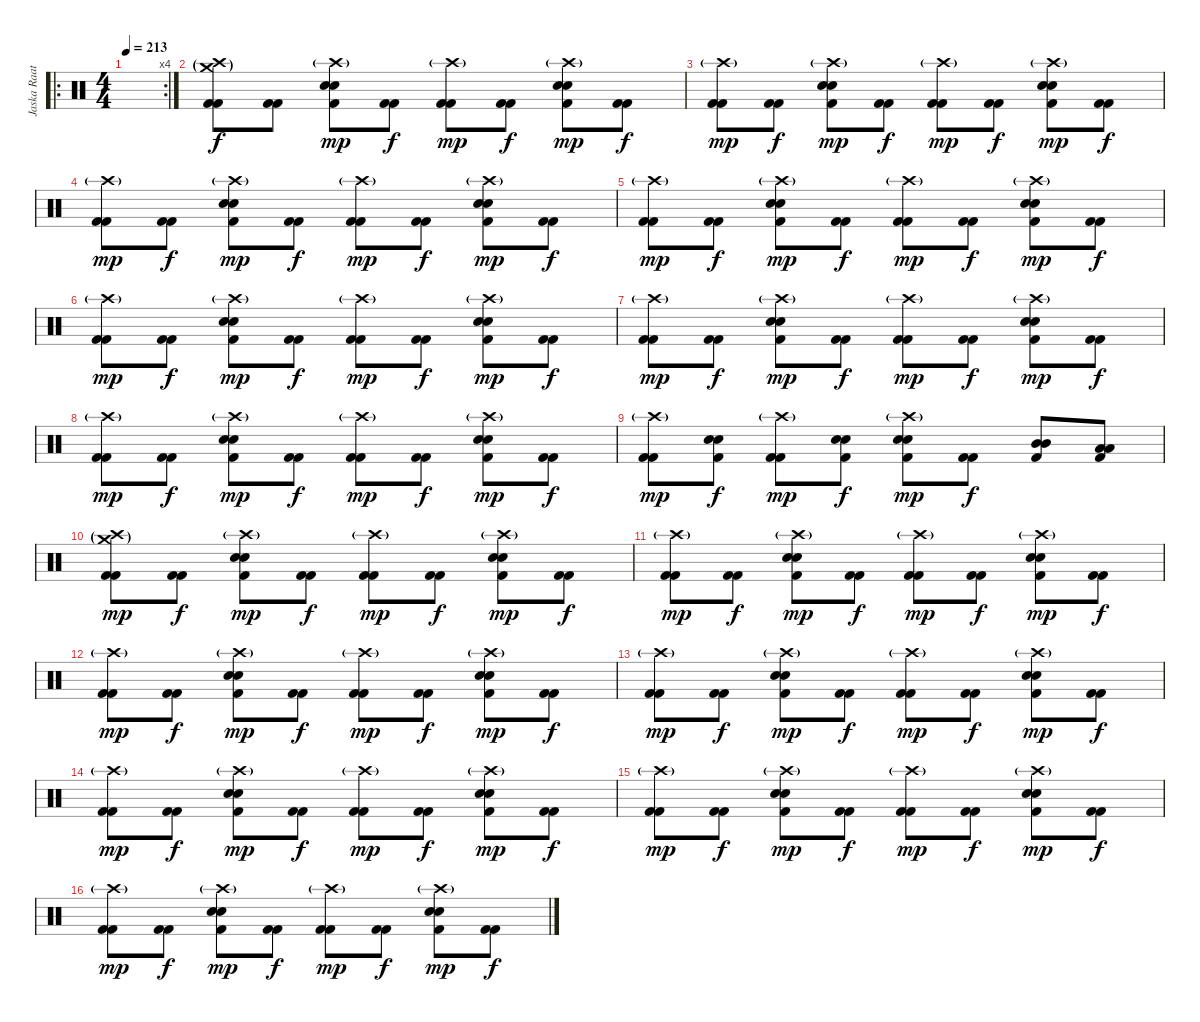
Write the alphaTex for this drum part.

\track ("Jaska Raatikainen" "Jaska Raat") {instrument percussion}
\staff {score}
\articulation defaults
\ro
\rc 4
\ts (4 4)
\tempo 213
\clef neutral
\ks c
|
("Crash high (hit)"{g} "Crash medium (hit)"{g} "Kick (hit) 2" "Kick (hit) 2").8 ("Kick (hit) 2" "Kick (hit) 2").8{dy f} ("Crash high (hit)"{g} "Electric Snare (hit)" "Electric Snare (hit)" "Kick (hit) 2").8{dy mp} ("Kick (hit) 2" "Kick (hit) 2").8{dy f} ("Crash high (hit)"{g} "Kick (hit) 2" "Kick (hit) 2").8{dy mp} ("Kick (hit) 2" "Kick (hit) 2").8{dy f} ("Crash high (hit)"{g} "Electric Snare (hit)" "Electric Snare (hit)" "Kick (hit) 2").8{dy mp} ("Kick (hit) 2" "Kick (hit) 2").8{dy f} |
("Crash high (hit)"{g} "Kick (hit) 2" "Kick (hit) 2").8{dy mp} ("Kick (hit) 2" "Kick (hit) 2").8{dy f} ("Crash high (hit)"{g} "Electric Snare (hit)" "Electric Snare (hit)" "Kick (hit) 2").8{dy mp} ("Kick (hit) 2" "Kick (hit) 2").8{dy f} ("Crash high (hit)"{g} "Kick (hit) 2" "Kick (hit) 2").8{dy mp} ("Kick (hit) 2" "Kick (hit) 2").8{dy f} ("Crash high (hit)"{g} "Electric Snare (hit)" "Electric Snare (hit)" "Kick (hit) 2").8{dy mp} ("Kick (hit) 2" "Kick (hit) 2").8{dy f} |
("Crash high (hit)"{g} "Kick (hit) 2" "Kick (hit) 2").8{dy mp} ("Kick (hit) 2" "Kick (hit) 2").8{dy f} ("Crash high (hit)"{g} "Electric Snare (hit)" "Electric Snare (hit)" "Kick (hit) 2").8{dy mp} ("Kick (hit) 2" "Kick (hit) 2").8{dy f} ("Crash high (hit)"{g} "Kick (hit) 2" "Kick (hit) 2").8{dy mp} ("Kick (hit) 2" "Kick (hit) 2").8{dy f} ("Crash high (hit)"{g} "Electric Snare (hit)" "Electric Snare (hit)" "Kick (hit) 2").8{dy mp} ("Kick (hit) 2" "Kick (hit) 2").8{dy f} |
("Crash high (hit)"{g} "Kick (hit) 2" "Kick (hit) 2").8{dy mp} ("Kick (hit) 2" "Kick (hit) 2").8{dy f} ("Crash high (hit)"{g} "Electric Snare (hit)" "Electric Snare (hit)" "Kick (hit) 2").8{dy mp} ("Kick (hit) 2" "Kick (hit) 2").8{dy f} ("Crash high (hit)"{g} "Kick (hit) 2" "Kick (hit) 2").8{dy mp} ("Kick (hit) 2" "Kick (hit) 2").8{dy f} ("Crash high (hit)"{g} "Electric Snare (hit)" "Electric Snare (hit)" "Kick (hit) 2").8{dy mp} ("Kick (hit) 2" "Kick (hit) 2").8{dy f} |
("Crash high (hit)"{g} "Kick (hit) 2" "Kick (hit) 2").8{dy mp} ("Kick (hit) 2" "Kick (hit) 2").8{dy f} ("Crash high (hit)"{g} "Electric Snare (hit)" "Electric Snare (hit)" "Kick (hit) 2").8{dy mp} ("Kick (hit) 2" "Kick (hit) 2").8{dy f} ("Crash high (hit)"{g} "Kick (hit) 2" "Kick (hit) 2").8{dy mp} ("Kick (hit) 2" "Kick (hit) 2").8{dy f} ("Crash high (hit)"{g} "Electric Snare (hit)" "Electric Snare (hit)" "Kick (hit) 2").8{dy mp} ("Kick (hit) 2" "Kick (hit) 2").8{dy f} |
("Crash high (hit)"{g} "Kick (hit) 2" "Kick (hit) 2").8{dy mp} ("Kick (hit) 2" "Kick (hit) 2").8{dy f} ("Crash high (hit)"{g} "Electric Snare (hit)" "Electric Snare (hit)" "Kick (hit) 2").8{dy mp} ("Kick (hit) 2" "Kick (hit) 2").8{dy f} ("Crash high (hit)"{g} "Kick (hit) 2" "Kick (hit) 2").8{dy mp} ("Kick (hit) 2" "Kick (hit) 2").8{dy f} ("Crash high (hit)"{g} "Electric Snare (hit)" "Electric Snare (hit)" "Kick (hit) 2").8{dy mp} ("Kick (hit) 2" "Kick (hit) 2").8{dy f} |
("Crash high (hit)"{g} "Kick (hit) 2" "Kick (hit) 2").8{dy mp} ("Kick (hit) 2" "Kick (hit) 2").8{dy f} ("Crash high (hit)"{g} "Electric Snare (hit)" "Electric Snare (hit)" "Kick (hit) 2").8{dy mp} ("Kick (hit) 2" "Kick (hit) 2").8{dy f} ("Crash high (hit)"{g} "Kick (hit) 2" "Kick (hit) 2").8{dy mp} ("Kick (hit) 2" "Kick (hit) 2").8{dy f} ("Crash high (hit)"{g} "Electric Snare (hit)" "Electric Snare (hit)" "Kick (hit) 2").8{dy mp} ("Kick (hit) 2" "Kick (hit) 2").8{dy f} |
("Crash high (hit)"{g} "Kick (hit) 2" "Kick (hit) 2").8{dy mp} ("Electric Snare (hit)" "Electric Snare (hit)" "Kick (hit) 2").8{dy f} ("Crash high (hit)"{g} "Kick (hit) 2" "Kick (hit) 2").8{dy mp} ("Electric Snare (hit)" "Electric Snare (hit)" "Kick (hit) 2").8{dy f} ("Crash high (hit)"{g} "Electric Snare (hit)" "Electric Snare (hit)" "Kick (hit) 2").8{dy mp} ("Kick (hit) 2" "Kick (hit) 2").8{dy f} ("Mid Tom (hit)" "Mid Tom (hit)" "Kick (hit) 2").8 ("Low Tom (hit)" "Low Tom (hit)" "Kick (hit) 2").8 |
("Crash high (hit)"{g} "Crash medium (hit)"{g} "Kick (hit) 2" "Kick (hit) 2").8{dy mp} ("Kick (hit) 2" "Kick (hit) 2").8{dy f} ("Crash high (hit)"{g} "Electric Snare (hit)" "Electric Snare (hit)" "Kick (hit) 2").8{dy mp} ("Kick (hit) 2" "Kick (hit) 2").8{dy f} ("Crash high (hit)"{g} "Kick (hit) 2" "Kick (hit) 2").8{dy mp} ("Kick (hit) 2" "Kick (hit) 2").8{dy f} ("Crash high (hit)"{g} "Electric Snare (hit)" "Electric Snare (hit)" "Kick (hit) 2").8{dy mp} ("Kick (hit) 2" "Kick (hit) 2").8{dy f} |
("Crash high (hit)"{g} "Kick (hit) 2" "Kick (hit) 2").8{dy mp} ("Kick (hit) 2" "Kick (hit) 2").8{dy f} ("Crash high (hit)"{g} "Electric Snare (hit)" "Electric Snare (hit)" "Kick (hit) 2").8{dy mp} ("Kick (hit) 2" "Kick (hit) 2").8{dy f} ("Crash high (hit)"{g} "Kick (hit) 2" "Kick (hit) 2").8{dy mp} ("Kick (hit) 2" "Kick (hit) 2").8{dy f} ("Crash high (hit)"{g} "Electric Snare (hit)" "Electric Snare (hit)" "Kick (hit) 2").8{dy mp} ("Kick (hit) 2" "Kick (hit) 2").8{dy f} |
("Crash high (hit)"{g} "Kick (hit) 2" "Kick (hit) 2").8{dy mp} ("Kick (hit) 2" "Kick (hit) 2").8{dy f} ("Crash high (hit)"{g} "Electric Snare (hit)" "Electric Snare (hit)" "Kick (hit) 2").8{dy mp} ("Kick (hit) 2" "Kick (hit) 2").8{dy f} ("Crash high (hit)"{g} "Kick (hit) 2" "Kick (hit) 2").8{dy mp} ("Kick (hit) 2" "Kick (hit) 2").8{dy f} ("Crash high (hit)"{g} "Electric Snare (hit)" "Electric Snare (hit)" "Kick (hit) 2").8{dy mp} ("Kick (hit) 2" "Kick (hit) 2").8{dy f} |
("Crash high (hit)"{g} "Kick (hit) 2" "Kick (hit) 2").8{dy mp} ("Kick (hit) 2" "Kick (hit) 2").8{dy f} ("Crash high (hit)"{g} "Electric Snare (hit)" "Electric Snare (hit)" "Kick (hit) 2").8{dy mp} ("Kick (hit) 2" "Kick (hit) 2").8{dy f} ("Crash high (hit)"{g} "Kick (hit) 2" "Kick (hit) 2").8{dy mp} ("Kick (hit) 2" "Kick (hit) 2").8{dy f} ("Crash high (hit)"{g} "Electric Snare (hit)" "Electric Snare (hit)" "Kick (hit) 2").8{dy mp} ("Kick (hit) 2" "Kick (hit) 2").8{dy f} |
("Crash high (hit)"{g} "Kick (hit) 2" "Kick (hit) 2").8{dy mp} ("Kick (hit) 2" "Kick (hit) 2").8{dy f} ("Crash high (hit)"{g} "Electric Snare (hit)" "Electric Snare (hit)" "Kick (hit) 2").8{dy mp} ("Kick (hit) 2" "Kick (hit) 2").8{dy f} ("Crash high (hit)"{g} "Kick (hit) 2" "Kick (hit) 2").8{dy mp} ("Kick (hit) 2" "Kick (hit) 2").8{dy f} ("Crash high (hit)"{g} "Electric Snare (hit)" "Electric Snare (hit)" "Kick (hit) 2").8{dy mp} ("Kick (hit) 2" "Kick (hit) 2").8{dy f} |
("Crash high (hit)"{g} "Kick (hit) 2" "Kick (hit) 2").8{dy mp} ("Kick (hit) 2" "Kick (hit) 2").8{dy f} ("Crash high (hit)"{g} "Electric Snare (hit)" "Electric Snare (hit)" "Kick (hit) 2").8{dy mp} ("Kick (hit) 2" "Kick (hit) 2").8{dy f} ("Crash high (hit)"{g} "Kick (hit) 2" "Kick (hit) 2").8{dy mp} ("Kick (hit) 2" "Kick (hit) 2").8{dy f} ("Crash high (hit)"{g} "Electric Snare (hit)" "Electric Snare (hit)" "Kick (hit) 2").8{dy mp} ("Kick (hit) 2" "Kick (hit) 2").8{dy f} |
("Crash high (hit)"{g} "Kick (hit) 2" "Kick (hit) 2").8{dy mp} ("Kick (hit) 2" "Kick (hit) 2").8{dy f} ("Crash high (hit)"{g} "Electric Snare (hit)" "Electric Snare (hit)" "Kick (hit) 2").8{dy mp} ("Kick (hit) 2" "Kick (hit) 2").8{dy f} ("Crash high (hit)"{g} "Kick (hit) 2" "Kick (hit) 2").8{dy mp} ("Kick (hit) 2" "Kick (hit) 2").8{dy f} ("Crash high (hit)"{g} "Electric Snare (hit)" "Electric Snare (hit)" "Kick (hit) 2").8{dy mp} ("Kick (hit) 2" "Kick (hit) 2").8{dy f}
